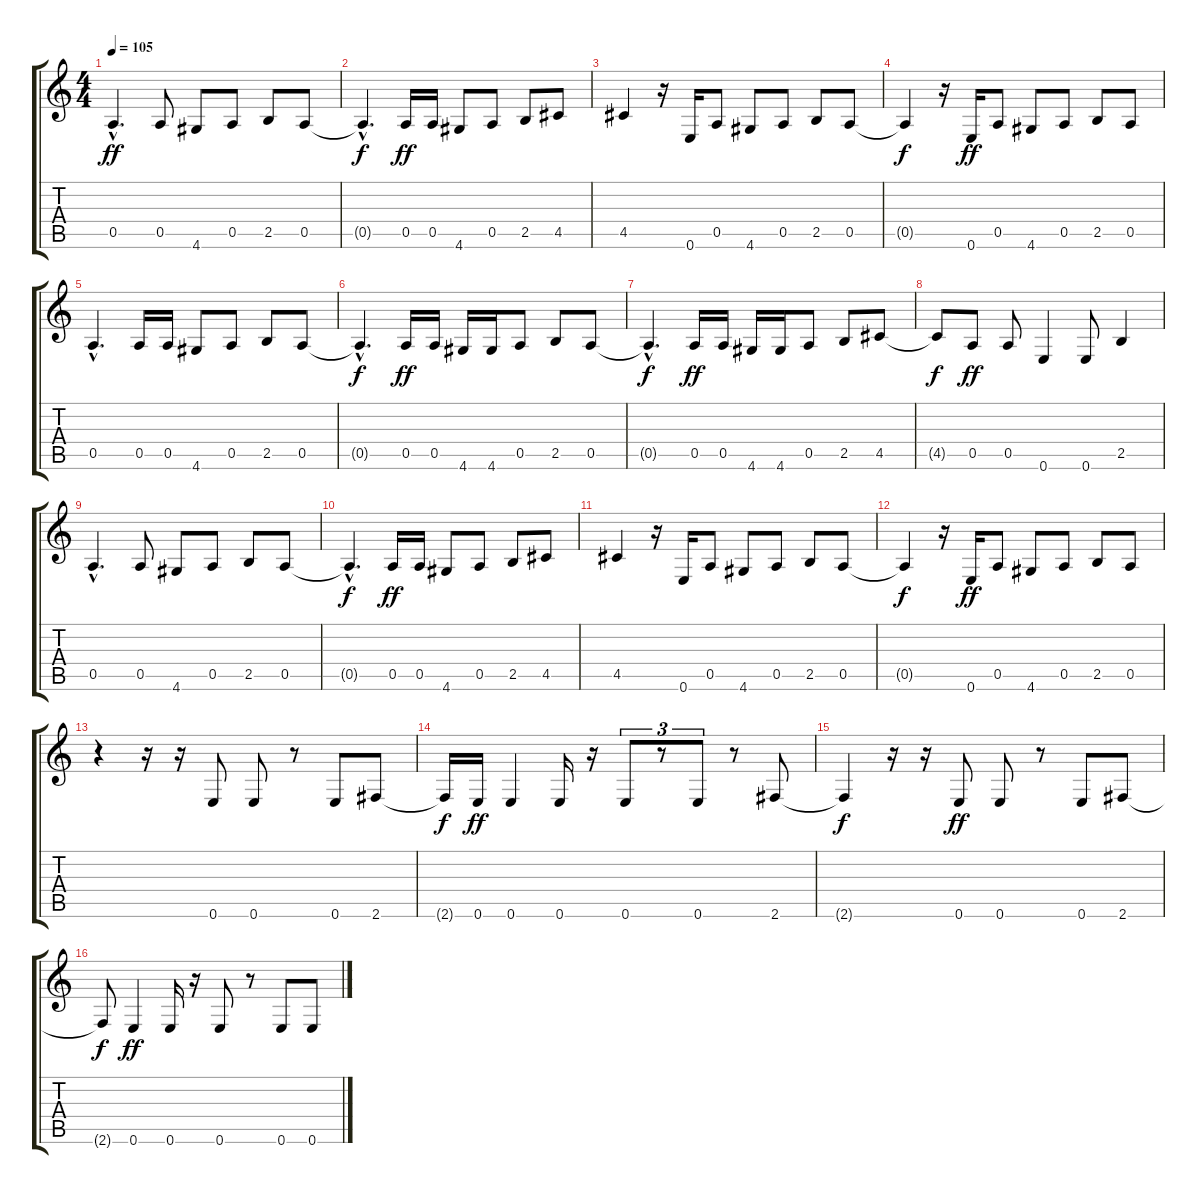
\track "" {instrument lead6voice}
\staff {score tabs}
\tuning (E5 B4 G4 D4 A3 E3) {hide}
\ts (4 4)
\tempo 105
\clef g2
\ks c
0.5{hac}.4{d dy ff} 0.5.8 4.6.8 0.5.8 2.5.8 0.5.8 |
0.5{hac t}.4{d dy f} 0.5.16{dy ff} 0.5.16 4.6.8 0.5.8 2.5.8 4.5.8 |
4.5.4 r.16 0.6.16 0.5.8 4.6.8 0.5.8 2.5.8 0.5.8 |
0.5{t}.4{dy f} r.16 0.6.16{dy ff} 0.5.8 4.6.8 0.5.8 2.5.8 0.5.8 |
0.5{hac}.4{d} 0.5.16 0.5.16 4.6.8 0.5.8 2.5.8 0.5.8 |
0.5{hac t}.4{d dy f} 0.5.16{dy ff} 0.5.16 4.6.16 4.6.16 0.5.8 2.5.8 0.5.8 |
0.5{hac t}.4{d dy f} 0.5.16{dy ff} 0.5.16 4.6.16 4.6.16 0.5.8 2.5.8 4.5.8 |
4.5{t}.8{dy f} 0.5.8{dy ff} 0.5.8 0.6.4 0.6.8 2.5.4 |
0.5{hac}.4{d} 0.5.8 4.6.8 0.5.8 2.5.8 0.5.8 |
0.5{hac t}.4{d dy f} 0.5.16{dy ff} 0.5.16 4.6.8 0.5.8 2.5.8 4.5.8 |
4.5.4 r.16 0.6.16 0.5.8 4.6.8 0.5.8 2.5.8 0.5.8 |
0.5{t}.4{dy f} r.16 0.6.16{dy ff} 0.5.8 4.6.8 0.5.8 2.5.8 0.5.8 |
r.4 r.16 r.16 0.6.8 0.6.8 r.8 0.6.8 2.6.8 |
2.6{t}.16{dy f} 0.6.16{dy ff} 0.6.4 0.6.16 r.16 0.6.8{tu (3 2)} r.8{tu (3 2)} 0.6.8{tu (3 2)} r.8 2.6.8 |
2.6{t}.4{dy f} r.16 r.16 0.6.8{dy ff} 0.6.8 r.8 0.6.8 2.6.8 |
2.6{t}.8{dy f} 0.6.4{dy ff} 0.6.16 r.16 0.6.8 r.8 0.6.8 0.6.8
